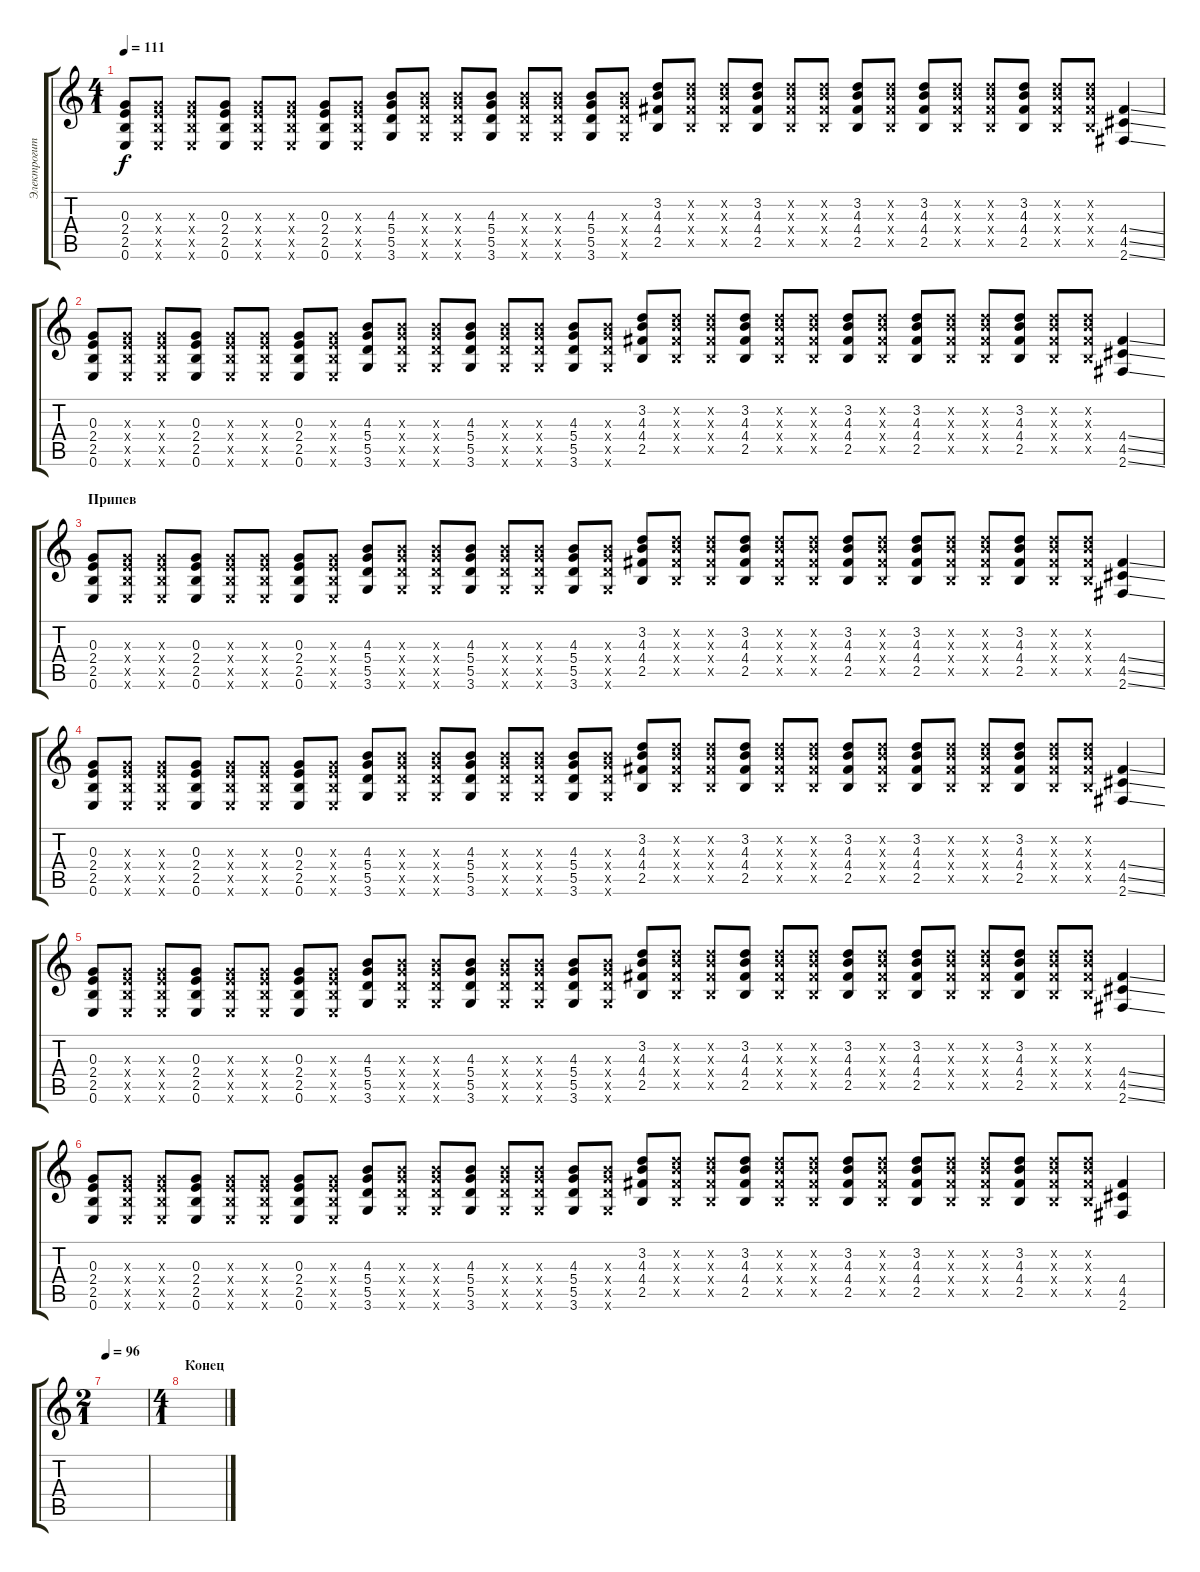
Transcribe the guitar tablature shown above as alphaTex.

\track ("Электрогитара" "Электрогит") {instrument distortionguitar}
\staff {score tabs}
\tuning (E4 B3 G3 D3 A2 E2) {hide}
\ts (4 1)
\tempo 111
\clef g2
\ks c
(0.3 2.4 2.5 0.6).8{dy f} (0.3{x} 2.4{x} 2.5{x} 0.6{x}).8 (0.3{x} 2.4{x} 2.5{x} 0.6{x}).8 (0.3 2.4 2.5 0.6).8 (0.3{x} 2.4{x} 2.5{x} 0.6{x}).8 (0.3{x} 2.4{x} 2.5{x} 0.6{x}).8 (0.3 2.4 2.5 0.6).8 (0.3{x} 2.4{x} 2.5{x} 0.6{x}).8 (4.3 5.4 5.5 3.6).8 (4.3{x} 5.4{x} 5.5{x} 3.6{x}).8 (4.3{x} 5.4{x} 5.5{x} 3.6{x}).8 (4.3 5.4 5.5 3.6).8 (4.3{x} 5.4{x} 5.5{x} 3.6{x}).8 (4.3{x} 5.4{x} 5.5{x} 3.6{x}).8 (4.3 5.4 5.5 3.6).8 (4.3{x} 5.4{x} 5.5{x} 3.6{x}).8 (3.2 4.3 4.4 2.5).8 (3.2{x} 4.3{x} 4.4{x} 2.5{x}).8 (3.2{x} 4.3{x} 4.4{x} 2.5{x}).8 (3.2 4.3 4.4 2.5).8 (3.2{x} 4.3{x} 4.4{x} 2.5{x}).8 (3.2{x} 4.3{x} 4.4{x} 2.5{x}).8 (3.2 4.3 4.4 2.5).8 (3.2{x} 4.3{x} 4.4{x} 2.5{x}).8 (3.2 4.3 4.4 2.5).8 (3.2{x} 4.3{x} 4.4{x} 2.5{x}).8 (3.2{x} 4.3{x} 4.4{x} 2.5{x}).8 (3.2 4.3 4.4 2.5).8 (3.2{x} 4.3{x} 4.4{x} 2.5{x}).8 (3.2{x} 4.3{x} 4.4{x} 2.5{x}).8 (4.4{ss} 4.5{ss} 2.6{ss}).4 |
(0.3 2.4 2.5 0.6).8 (0.3{x} 2.4{x} 2.5{x} 0.6{x}).8 (0.3{x} 2.4{x} 2.5{x} 0.6{x}).8 (0.3 2.4 2.5 0.6).8 (0.3{x} 2.4{x} 2.5{x} 0.6{x}).8 (0.3{x} 2.4{x} 2.5{x} 0.6{x}).8 (0.3 2.4 2.5 0.6).8 (0.3{x} 2.4{x} 2.5{x} 0.6{x}).8 (4.3 5.4 5.5 3.6).8 (4.3{x} 5.4{x} 5.5{x} 3.6{x}).8 (4.3{x} 5.4{x} 5.5{x} 3.6{x}).8 (4.3 5.4 5.5 3.6).8 (4.3{x} 5.4{x} 5.5{x} 3.6{x}).8 (4.3{x} 5.4{x} 5.5{x} 3.6{x}).8 (4.3 5.4 5.5 3.6).8 (4.3{x} 5.4{x} 5.5{x} 3.6{x}).8 (3.2 4.3 4.4 2.5).8 (3.2{x} 4.3{x} 4.4{x} 2.5{x}).8 (3.2{x} 4.3{x} 4.4{x} 2.5{x}).8 (3.2 4.3 4.4 2.5).8 (3.2{x} 4.3{x} 4.4{x} 2.5{x}).8 (3.2{x} 4.3{x} 4.4{x} 2.5{x}).8 (3.2 4.3 4.4 2.5).8 (3.2{x} 4.3{x} 4.4{x} 2.5{x}).8 (3.2 4.3 4.4 2.5).8 (3.2{x} 4.3{x} 4.4{x} 2.5{x}).8 (3.2{x} 4.3{x} 4.4{x} 2.5{x}).8 (3.2 4.3 4.4 2.5).8 (3.2{x} 4.3{x} 4.4{x} 2.5{x}).8 (3.2{x} 4.3{x} 4.4{x} 2.5{x}).8 (4.4{ss} 4.5{ss} 2.6{ss}).4 |
\section ("" "Припев")
(0.3 2.4 2.5 0.6).8 (0.3{x} 2.4{x} 2.5{x} 0.6{x}).8 (0.3{x} 2.4{x} 2.5{x} 0.6{x}).8 (0.3 2.4 2.5 0.6).8 (0.3{x} 2.4{x} 2.5{x} 0.6{x}).8 (0.3{x} 2.4{x} 2.5{x} 0.6{x}).8 (0.3 2.4 2.5 0.6).8 (0.3{x} 2.4{x} 2.5{x} 0.6{x}).8 (4.3 5.4 5.5 3.6).8 (4.3{x} 5.4{x} 5.5{x} 3.6{x}).8 (4.3{x} 5.4{x} 5.5{x} 3.6{x}).8 (4.3 5.4 5.5 3.6).8 (4.3{x} 5.4{x} 5.5{x} 3.6{x}).8 (4.3{x} 5.4{x} 5.5{x} 3.6{x}).8 (4.3 5.4 5.5 3.6).8 (4.3{x} 5.4{x} 5.5{x} 3.6{x}).8 (3.2 4.3 4.4 2.5).8 (3.2{x} 4.3{x} 4.4{x} 2.5{x}).8 (3.2{x} 4.3{x} 4.4{x} 2.5{x}).8 (3.2 4.3 4.4 2.5).8 (3.2{x} 4.3{x} 4.4{x} 2.5{x}).8 (3.2{x} 4.3{x} 4.4{x} 2.5{x}).8 (3.2 4.3 4.4 2.5).8 (3.2{x} 4.3{x} 4.4{x} 2.5{x}).8 (3.2 4.3 4.4 2.5).8 (3.2{x} 4.3{x} 4.4{x} 2.5{x}).8 (3.2{x} 4.3{x} 4.4{x} 2.5{x}).8 (3.2 4.3 4.4 2.5).8 (3.2{x} 4.3{x} 4.4{x} 2.5{x}).8 (3.2{x} 4.3{x} 4.4{x} 2.5{x}).8 (4.4{ss} 4.5{ss} 2.6{ss}).4 |
(0.3 2.4 2.5 0.6).8 (0.3{x} 2.4{x} 2.5{x} 0.6{x}).8 (0.3{x} 2.4{x} 2.5{x} 0.6{x}).8 (0.3 2.4 2.5 0.6).8 (0.3{x} 2.4{x} 2.5{x} 0.6{x}).8 (0.3{x} 2.4{x} 2.5{x} 0.6{x}).8 (0.3 2.4 2.5 0.6).8 (0.3{x} 2.4{x} 2.5{x} 0.6{x}).8 (4.3 5.4 5.5 3.6).8 (4.3{x} 5.4{x} 5.5{x} 3.6{x}).8 (4.3{x} 5.4{x} 5.5{x} 3.6{x}).8 (4.3 5.4 5.5 3.6).8 (4.3{x} 5.4{x} 5.5{x} 3.6{x}).8 (4.3{x} 5.4{x} 5.5{x} 3.6{x}).8 (4.3 5.4 5.5 3.6).8 (4.3{x} 5.4{x} 5.5{x} 3.6{x}).8 (3.2 4.3 4.4 2.5).8 (3.2{x} 4.3{x} 4.4{x} 2.5{x}).8 (3.2{x} 4.3{x} 4.4{x} 2.5{x}).8 (3.2 4.3 4.4 2.5).8 (3.2{x} 4.3{x} 4.4{x} 2.5{x}).8 (3.2{x} 4.3{x} 4.4{x} 2.5{x}).8 (3.2 4.3 4.4 2.5).8 (3.2{x} 4.3{x} 4.4{x} 2.5{x}).8 (3.2 4.3 4.4 2.5).8 (3.2{x} 4.3{x} 4.4{x} 2.5{x}).8 (3.2{x} 4.3{x} 4.4{x} 2.5{x}).8 (3.2 4.3 4.4 2.5).8 (3.2{x} 4.3{x} 4.4{x} 2.5{x}).8 (3.2{x} 4.3{x} 4.4{x} 2.5{x}).8 (4.4{ss} 4.5{ss} 2.6{ss}).4 |
(0.3 2.4 2.5 0.6).8 (0.3{x} 2.4{x} 2.5{x} 0.6{x}).8 (0.3{x} 2.4{x} 2.5{x} 0.6{x}).8 (0.3 2.4 2.5 0.6).8 (0.3{x} 2.4{x} 2.5{x} 0.6{x}).8 (0.3{x} 2.4{x} 2.5{x} 0.6{x}).8 (0.3 2.4 2.5 0.6).8 (0.3{x} 2.4{x} 2.5{x} 0.6{x}).8 (4.3 5.4 5.5 3.6).8 (4.3{x} 5.4{x} 5.5{x} 3.6{x}).8 (4.3{x} 5.4{x} 5.5{x} 3.6{x}).8 (4.3 5.4 5.5 3.6).8 (4.3{x} 5.4{x} 5.5{x} 3.6{x}).8 (4.3{x} 5.4{x} 5.5{x} 3.6{x}).8 (4.3 5.4 5.5 3.6).8 (4.3{x} 5.4{x} 5.5{x} 3.6{x}).8 (3.2 4.3 4.4 2.5).8 (3.2{x} 4.3{x} 4.4{x} 2.5{x}).8 (3.2{x} 4.3{x} 4.4{x} 2.5{x}).8 (3.2 4.3 4.4 2.5).8 (3.2{x} 4.3{x} 4.4{x} 2.5{x}).8 (3.2{x} 4.3{x} 4.4{x} 2.5{x}).8 (3.2 4.3 4.4 2.5).8 (3.2{x} 4.3{x} 4.4{x} 2.5{x}).8 (3.2 4.3 4.4 2.5).8 (3.2{x} 4.3{x} 4.4{x} 2.5{x}).8 (3.2{x} 4.3{x} 4.4{x} 2.5{x}).8 (3.2 4.3 4.4 2.5).8 (3.2{x} 4.3{x} 4.4{x} 2.5{x}).8 (3.2{x} 4.3{x} 4.4{x} 2.5{x}).8 (4.4{ss} 4.5{ss} 2.6{ss}).4 |
(0.3 2.4 2.5 0.6).8 (0.3{x} 2.4{x} 2.5{x} 0.6{x}).8 (0.3{x} 2.4{x} 2.5{x} 0.6{x}).8 (0.3 2.4 2.5 0.6).8 (0.3{x} 2.4{x} 2.5{x} 0.6{x}).8 (0.3{x} 2.4{x} 2.5{x} 0.6{x}).8 (0.3 2.4 2.5 0.6).8 (0.3{x} 2.4{x} 2.5{x} 0.6{x}).8 (4.3 5.4 5.5 3.6).8 (4.3{x} 5.4{x} 5.5{x} 3.6{x}).8 (4.3{x} 5.4{x} 5.5{x} 3.6{x}).8 (4.3 5.4 5.5 3.6).8 (4.3{x} 5.4{x} 5.5{x} 3.6{x}).8 (4.3{x} 5.4{x} 5.5{x} 3.6{x}).8 (4.3 5.4 5.5 3.6).8 (4.3{x} 5.4{x} 5.5{x} 3.6{x}).8 (3.2 4.3 4.4 2.5).8 (3.2{x} 4.3{x} 4.4{x} 2.5{x}).8 (3.2{x} 4.3{x} 4.4{x} 2.5{x}).8 (3.2 4.3 4.4 2.5).8 (3.2{x} 4.3{x} 4.4{x} 2.5{x}).8 (3.2{x} 4.3{x} 4.4{x} 2.5{x}).8 (3.2 4.3 4.4 2.5).8 (3.2{x} 4.3{x} 4.4{x} 2.5{x}).8 (3.2 4.3 4.4 2.5).8 (3.2{x} 4.3{x} 4.4{x} 2.5{x}).8 (3.2{x} 4.3{x} 4.4{x} 2.5{x}).8 (3.2 4.3 4.4 2.5).8 (3.2{x} 4.3{x} 4.4{x} 2.5{x}).8 (3.2{x} 4.3{x} 4.4{x} 2.5{x}).8 (4.4 4.5 2.6).4 |
\ts (2 1)
\tempo 96
|
\ts (4 1)
\section ("" "Конец")
